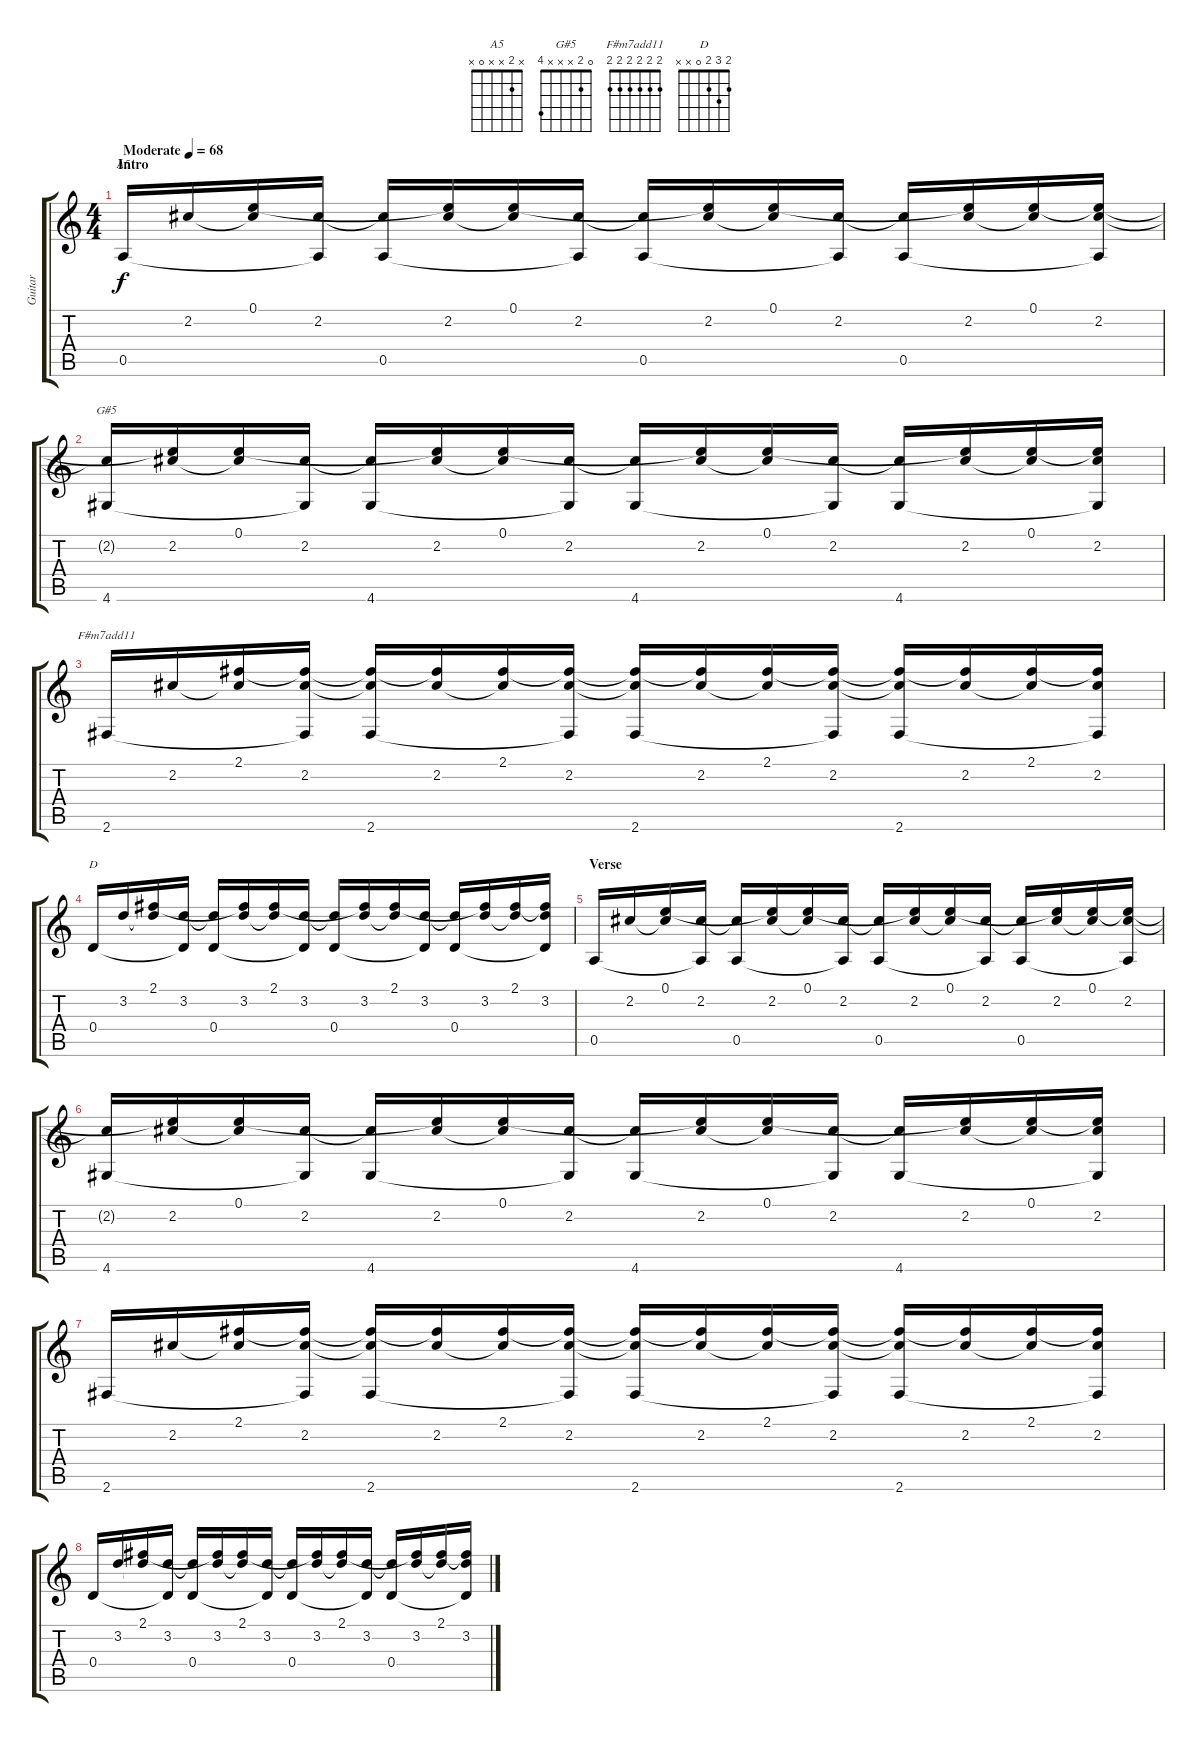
\track ("Guitar" "Guitar") {instrument electricguitarjazz}
\staff {score tabs}
\tuning (E4 B3 G3 D3 A2 E2) {hide}
\chord ("A5" x 2 x x 0 x)
\chord ("G#5" 0 2 x x x 4)
\chord ("F#m7add11" 2 2 2 2 2 2)
\chord ("D" 2 3 2 0 x x)
\ts (4 4)
\section ("" "Intro")
\tempo (68 "Moderate")
\clef g2
\ks c
0.5.16{ch "A5" dy f instrument electricguitarjazz} 2.2.16 (0.1 2.2{t}).16 (2.2 0.5{t}).16 (2.2{t} 0.5).16 (0.1{t} 2.2).16 (0.1 2.2{t}).16 (2.2 0.5{t}).16 (2.2{t} 0.5).16 (0.1{t} 2.2).16 (0.1 2.2{t}).16 (2.2 0.5{t}).16 (2.2{t} 0.5).16 (0.1{t} 2.2).16 (0.1 2.2{t}).16 (0.1{t} 2.2 0.5{t}).16 |
(2.2{t} 4.6).16{ch "G#5"} (0.1{t} 2.2).16 (0.1 2.2{t}).16 (2.2 4.6{t}).16 (2.2{t} 4.6).16 (0.1{t} 2.2).16 (0.1 2.2{t}).16 (2.2 4.6{t}).16 (2.2{t} 4.6).16 (0.1{t} 2.2).16 (0.1 2.2{t}).16 (2.2 4.6{t}).16 (2.2{t} 4.6).16 (0.1{t} 2.2).16 (0.1 2.2{t}).16 (0.1{t} 2.2 4.6{t}).16 |
2.6.16{ch "F#m7add11"} 2.2.16 (2.1 2.2{t}).16 (2.1{t} 2.2 2.6{t}).16 (2.1{t} 2.2{t} 2.6).16 (2.1{t} 2.2).16 (2.1 2.2{t}).16 (2.1{t} 2.2 2.6{t}).16 (2.1{t} 2.2{t} 2.6).16 (2.1{t} 2.2).16 (2.1 2.2{t}).16 (2.1{t} 2.2 2.6{t}).16 (2.1{t} 2.2{t} 2.6).16 (2.1{t} 2.2).16 (2.1 2.2{t}).16 (2.1{t} 2.2 2.6{t}).16 |
0.4.16{ch "D"} 3.2.16 (2.1 3.2{t}).16 (3.2 0.4{t}).16 (3.2{t} 0.4).16 (2.1{t} 3.2).16 (2.1 3.2{t}).16 (3.2 0.4{t}).16 (3.2{t} 0.4).16 (2.1{t} 3.2).16 (2.1 3.2{t}).16 (3.2 0.4{t}).16 (3.2{t} 0.4).16 (2.1{t} 3.2).16 (2.1 3.2{t}).16 (2.1{t} 3.2 0.4{t}).16 |
\section ("" "Verse")
0.5.16 2.2.16 (0.1 2.2{t}).16 (2.2 0.5{t}).16 (2.2{t} 0.5).16 (0.1{t} 2.2).16 (0.1 2.2{t}).16 (2.2 0.5{t}).16 (2.2{t} 0.5).16 (0.1{t} 2.2).16 (0.1 2.2{t}).16 (2.2 0.5{t}).16 (2.2{t} 0.5).16 (0.1{t} 2.2).16 (0.1 2.2{t}).16 (0.1{t} 2.2 0.5{t}).16 |
(2.2{t} 4.6).16 (0.1{t} 2.2).16 (0.1 2.2{t}).16 (2.2 4.6{t}).16 (2.2{t} 4.6).16 (0.1{t} 2.2).16 (0.1 2.2{t}).16 (2.2 4.6{t}).16 (2.2{t} 4.6).16 (0.1{t} 2.2).16 (0.1 2.2{t}).16 (2.2 4.6{t}).16 (2.2{t} 4.6).16 (0.1{t} 2.2).16 (0.1 2.2{t}).16 (0.1{t} 2.2 4.6{t}).16 |
2.6.16 2.2.16 (2.1 2.2{t}).16 (2.1{t} 2.2 2.6{t}).16 (2.1{t} 2.2{t} 2.6).16 (2.1{t} 2.2).16 (2.1 2.2{t}).16 (2.1{t} 2.2 2.6{t}).16 (2.1{t} 2.2{t} 2.6).16 (2.1{t} 2.2).16 (2.1 2.2{t}).16 (2.1{t} 2.2 2.6{t}).16 (2.1{t} 2.2{t} 2.6).16 (2.1{t} 2.2).16 (2.1 2.2{t}).16 (2.1{t} 2.2 2.6{t}).16 |
0.4.16 3.2.16 (2.1 3.2{t}).16 (3.2 0.4{t}).16 (3.2{t} 0.4).16 (2.1{t} 3.2).16 (2.1 3.2{t}).16 (3.2 0.4{t}).16 (3.2{t} 0.4).16 (2.1{t} 3.2).16 (2.1 3.2{t}).16 (3.2 0.4{t}).16 (3.2{t} 0.4).16 (2.1{t} 3.2).16 (2.1 3.2{t}).16 (2.1{t} 3.2 0.4{t}).16
